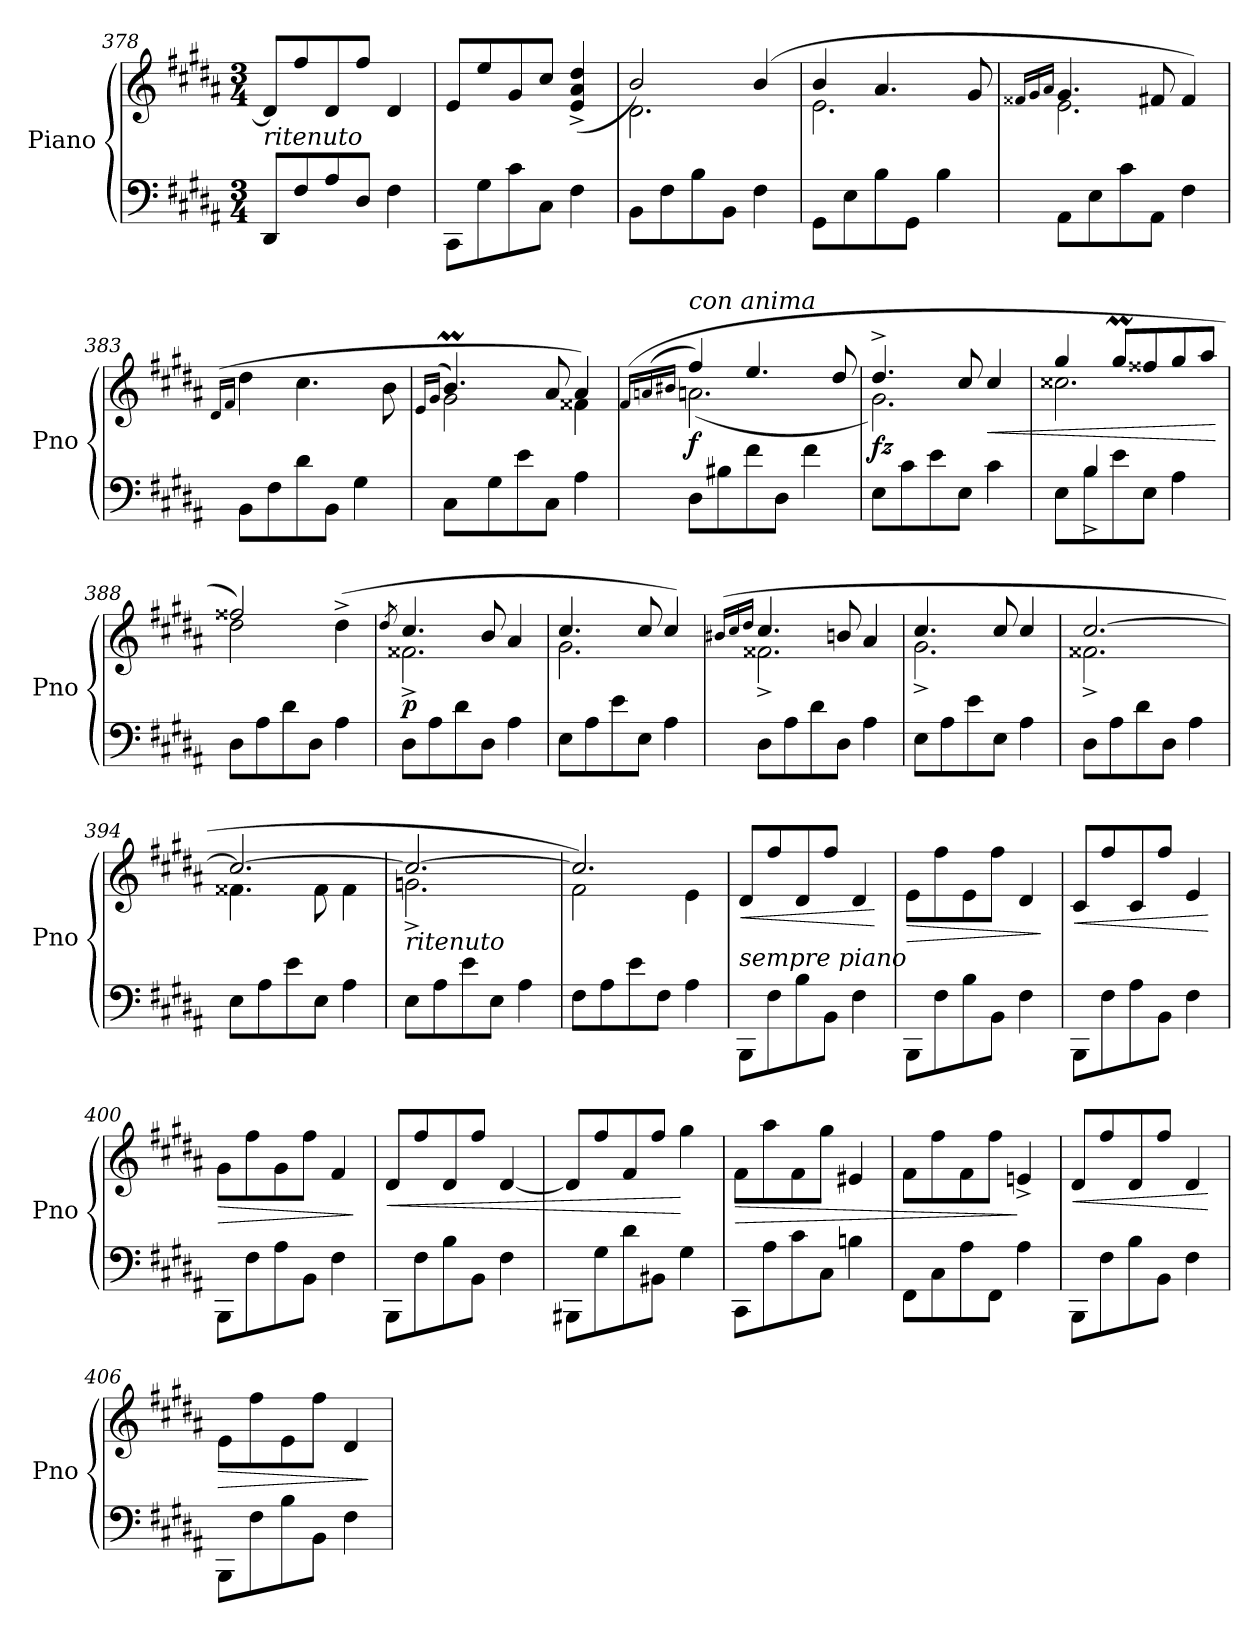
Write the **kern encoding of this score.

**kern	**kern	**dynam
*part1	*part1	*part1
*staff2	*staff1	*staff1/2
*I"Piano	*	*
*I'Pno	*	*
!!LO:LB:g=z
*clefF4	*clefG2	*
*k[f#c#g#d#a#]	*k[f#c#g#d#a#]	*
*M3/4	*M3/4	*
=378	=378	=378
!LO:TX:a:i:t=ritenuto	!	!
8DD#/L	8d#/L]	.
8F#/	8ff#/	.
8A#/	8d#/	.
8D#/J	8ff#/J	.
4F#\	4d#/	.
!!LO:LB:g=z
=379	=379	=379
8CC#\L	8e/L	.
8G#\	8ee/	.
8c#\	8g#/	.
8C#\J	8cc#/J	.
4F#\	(>4e/^ 4a#/^ 4dd#/^	.
=380	=380	=380
*	*^	*
8BB\L	2b/)	2.d#\	.
8F#\	.	.	.
8B\	.	.	.
8BB\J	.	.	.
4F#\	(4b/	.	.
=381	=381	=381	=381
8GG#\L	4b/	2.e\	.
8E\	.	.	.
!	!	!	!LO:DY:b
8B\	4.a#/	.	other-dynamics
8GG#\J	.	.	.
4B\	.	.	.
.	8g#/	.	.
=382	=382	=382	=382
.	16qf##X/LL	.	.
.	16qg#/	.	.
.	16qa#/JJ	.	.
8AA#\L	4.g#/	2.e\	.
8E\	.	.	.
8c#\	.	.	.
8AA#\J	8f#X/	.	.
4F#\	4f#/)	.	.
*	*v	*v	*
=383	=383	=383
.	(16qd#/LL	.
.	16qf#/JJ	.
8BB\L	4dd#\	.
8F#\	.	.
8d#\	4.cc#\	.
8BB\J	.	.
4G#\	.	.
.	8b\	.
=384	=384	=384
.	16qe/LL	.
.	(16qg#/JJ	.
*	*^	*
*	*	*^	*
8C#\L	4.bM/)	2g#\	16ryy	.
.	.	.	16cc#/yy	.
8G#\	.	.	4b/yy	.
8e\	.	.	.	.
8C#\J	8a#/	.	4.ryy	.
4A#\	4a#/)	4f##X\	.	.
*	*v	*v	*v	*
!!LO:LB:g=z
=385	=385	=385
.	(16qf#/LL	.
.	(16qan/	.
.	16qb#X/JJ	.
*	*^	*
!	!LO:TX:a:i:t=con anima	!	!
!	!	!	!LO:DY:b
8D#\L	4ff#/)	(2.a\	f
8B#X\	.	.	.
8f#\	4.ee/	.	.
8D#\J	.	.	.
4f#\	.	.	.
.	8dd#/	.	.
=386	=386	=386	=386
!	!	!	!LO:DY:b
8E\L	4.dd#^/	2.g#\)	fz
8c#\	.	.	.
8e\	.	.	.
8E\J	8cc#/	.	.
!	!	!	!LO:HP:b
4c#\	4cc#/	.	<
=387	=387	=387	=387
*^	*	*	*
8E\L	8ryy	4gg#/	2.cc##X\	.
8B\	4B^/	.	.	.
.	.	8qgg#/Lyy	.	.
.	.	8qaa#/Jyy	.	.
8e\	.	8gg#M/L	.	.
8E\J	4.ryy	8ff##X/	.	.
4A#\	.	8gg#/	.	.
.	.	8aa#/J	.	.
*v	*v	*	*	*
*	*v	*v	*
.	.	[
=388	=388	=388
*	*^	*
8D#\L	2ff##X/)	2dd#\	.
8A#\	.	.	.
8d#\	.	.	.
8D#\J	.	.	.
4A#\	(>4dd#^\	4ryy	.
=389	=389	=389	=389
.	8qdd#/	.	.
!	!	!	!LO:DY:b
8D#\L	4.cc#/	2.f##X:^\	p
8A#\	.	.	.
8d#\	.	.	.
8D#\J	8b/	.	.
4A#\	4a#/	.	.
=390	=390	=390	=390
8E\L	4.cc#/	2.g#\	.
8A#\	.	.	.
8e\	.	.	.
8E\J	8cc#/	.	.
4A#\	4cc#/)	.	.
!!LO:LB:g=z	!!
=391	=391	=391	=391
.	(16qb#X/LL	.	.
.	16qcc#/	.	.
.	16qdd#/JJ	.	.
8D#\L	4.cc#/	2.f##X^\	.
8A#\	.	.	.
8d#\	.	.	.
8D#\J	8bn/	.	.
4A#\	4a#/	.	.
=392	=392	=392	=392
8E\L	4.cc#/	2.g#^\	.
8A#\	.	.	.
8e\	.	.	.
8E\J	8cc#/	.	.
4A#\	4cc#/	.	.
=393	=393	=393	=393
8D#\L	[2.cc#/	2.f##X^\	.
8A#\	.	.	.
8d#\	.	.	.
8D#\J	.	.	.
4A#\	.	.	.
=394	=394	=394	=394
!	!	!	!LO:DY:a
8E\L	2.cc#/_	4.f##X\	other-dynamics
8A#\	.	.	.
8e\	.	.	.
8E\J	.	8f##\	.
4A#\	.	4f##\	.
=395	=395	=395	=395
!LO:TX:a:i:t=ritenuto	!	!	!
8E\L	2.cc#/_	2.gn^\	.
8A#\	.	.	.
8e\	.	.	.
8E\J	.	.	.
4A#\	.	.	.
=396	=396	=396	=396
8F#\L	2.cc#/])	2f#\	.
8A#\	.	.	.
8e\	.	.	.
8F#\J	.	.	.
4A#\	.	4e\	.
!!LO:LB:g=z
=397	=397	=397	=397
!LO:TX:a:i:t=sempre piano	!	!	!
!	!	!	!LO:HP:b
*	*v	*v	*
8BBB\L	8d#/L	<
8F#\	8ff#/	.
8B\	8d#/	.
8BB\J	8ff#/J	.
4F#\	4d#/	.
.	.	[
=398	=398	=398
!	!	!LO:HP:b
8BBB\L	8e\L	>
8F#\	8ff#\	.
8B\	8e\	.
8BB\J	8ff#\J	.
4F#\	4d#/	.
.	.	]
=399	=399	=399
!	!	!LO:HP:b
8BBB\L	8c#/L	<
8F#\	8ff#/	.
8A#\	8c#/	.
8BB\J	8ff#/J	.
4F#\	4e/	.
.	.	[
=400	=400	=400
!	!	!LO:HP:b
8BBB\L	8g#\L	>
8F#\	8ff#\	.
8A#\	8g#\	.
8BB\J	8ff#\J	.
4F#\	4f#/	.
.	.	]
=401	=401	=401
!	!	!LO:HP:b
8BBB\L	8d#/L	<
8F#\	8ff#/	.
8B\	8d#/	.
8BB\J	8ff#/J	.
4F#\	[4d#/	.
=402	=402	=402
8BBB#X\L	8d#/L]	.
8G#\	8ff#/	.
8d#\	8f#/	.
8BB#X\J	8ff#/J	.
4G#\	4gg#\	[
=403	=403	=403
!	!	!LO:HP:b
8CC#\L	8f#\L	>
8A#\	8aa#\	.
8c#\	8f#\	.
8C#\J	8gg#\J	.
4Bn\	4e#X/	.
=404	=404	=404
8FF#\L	8f#\L	.
8C#\	8ff#\	.
8A#\	8f#\	.
8FF#\J	8ff#\J	.
4A#\	4en^/	]
!!LO:PB:g=z
=405	=405	=405
!	!	!LO:HP:b
8BBB\L	8d#/L	<
8F#\	8ff#/	.
8B\	8d#/	.
8BB\J	8ff#/J	.
4F#\	4d#/	.
.	.	[
=406	=406	=406
!	!	!LO:HP:b
8BBB\L	8e\L	>
8F#\	8ff#\	.
8B\	8e\	.
8BB\J	8ff#\J	.
4F#\	4d#/	.
.	.	]
=	=	=
*-	*-	*-
